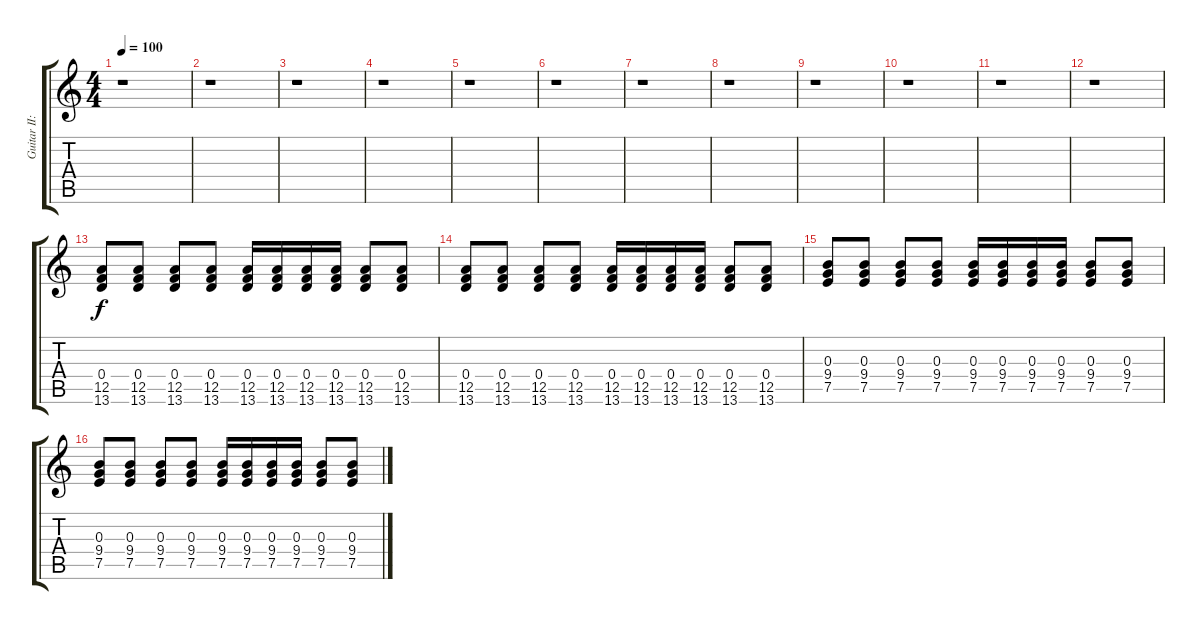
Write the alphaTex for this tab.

\track ("Guitar II: Clean" "Guitar II:") {instrument electricguitarclean}
\staff {score tabs}
\tuning (E4 B3 G3 D3 A2 E2) {hide}
\ts (4 4)
\tempo 100
\clef g2
\ks c
r.1{dy f} |
r.1 |
r.1 |
r.1 |
r.1 |
r.1 |
r.1 |
r.1 |
r.1 |
r.1 |
r.1 |
r.1 |
(0.4 12.5 13.6).8 (0.4 12.5 13.6).8 (0.4 12.5 13.6).8 (0.4 12.5 13.6).8 (0.4 12.5 13.6).16 (0.4 12.5 13.6).16 (0.4 12.5 13.6).16 (0.4 12.5 13.6).16 (0.4 12.5 13.6).8 (0.4 12.5 13.6).8 |
(0.4 12.5 13.6).8 (0.4 12.5 13.6).8 (0.4 12.5 13.6).8 (0.4 12.5 13.6).8 (0.4 12.5 13.6).16 (0.4 12.5 13.6).16 (0.4 12.5 13.6).16 (0.4 12.5 13.6).16 (0.4 12.5 13.6).8 (0.4 12.5 13.6).8 |
(0.3 9.4 7.5).8 (0.3 9.4 7.5).8 (0.3 9.4 7.5).8 (0.3 9.4 7.5).8 (0.3 9.4 7.5).16 (0.3 9.4 7.5).16 (0.3 9.4 7.5).16 (0.3 9.4 7.5).16 (0.3 9.4 7.5).8 (0.3 9.4 7.5).8 |
(0.3 9.4 7.5).8 (0.3 9.4 7.5).8 (0.3 9.4 7.5).8 (0.3 9.4 7.5).8 (0.3 9.4 7.5).16 (0.3 9.4 7.5).16 (0.3 9.4 7.5).16 (0.3 9.4 7.5).16 (0.3 9.4 7.5).8 (0.3 9.4 7.5).8
